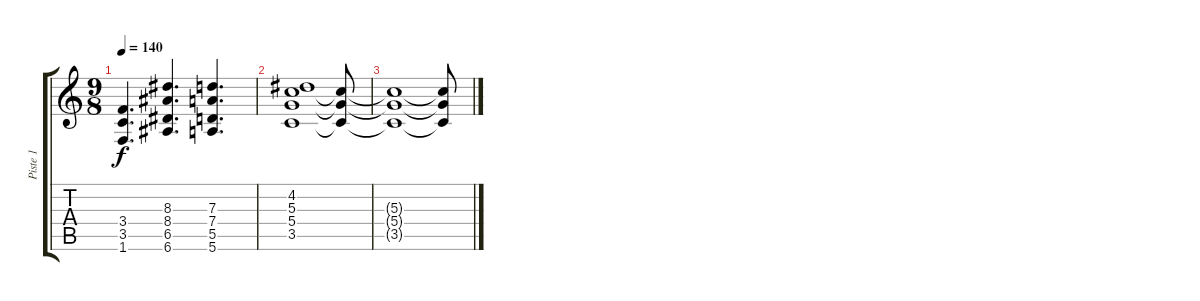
\track ("Piste 1" "Piste 1") {instrument distortionguitar}
\staff {score tabs}
\tuning (E4 B3 G3 D3 A2 E2) {hide}
\ts (9 8)
\tempo 140
\clef g2
\ks c
(3.4 3.5 1.6).4{d dy f} (8.3 8.4 6.5 6.6).4{d} (7.3 7.4 5.5 5.6).4{d} |
(4.2 5.3 5.4 3.5).1 (5.3{t} 5.4{t} 3.5{t}).8 |
(5.3{t} 5.4{t} 3.5{t}).1 (5.3{t} 5.4{t} 3.5{t}).8
